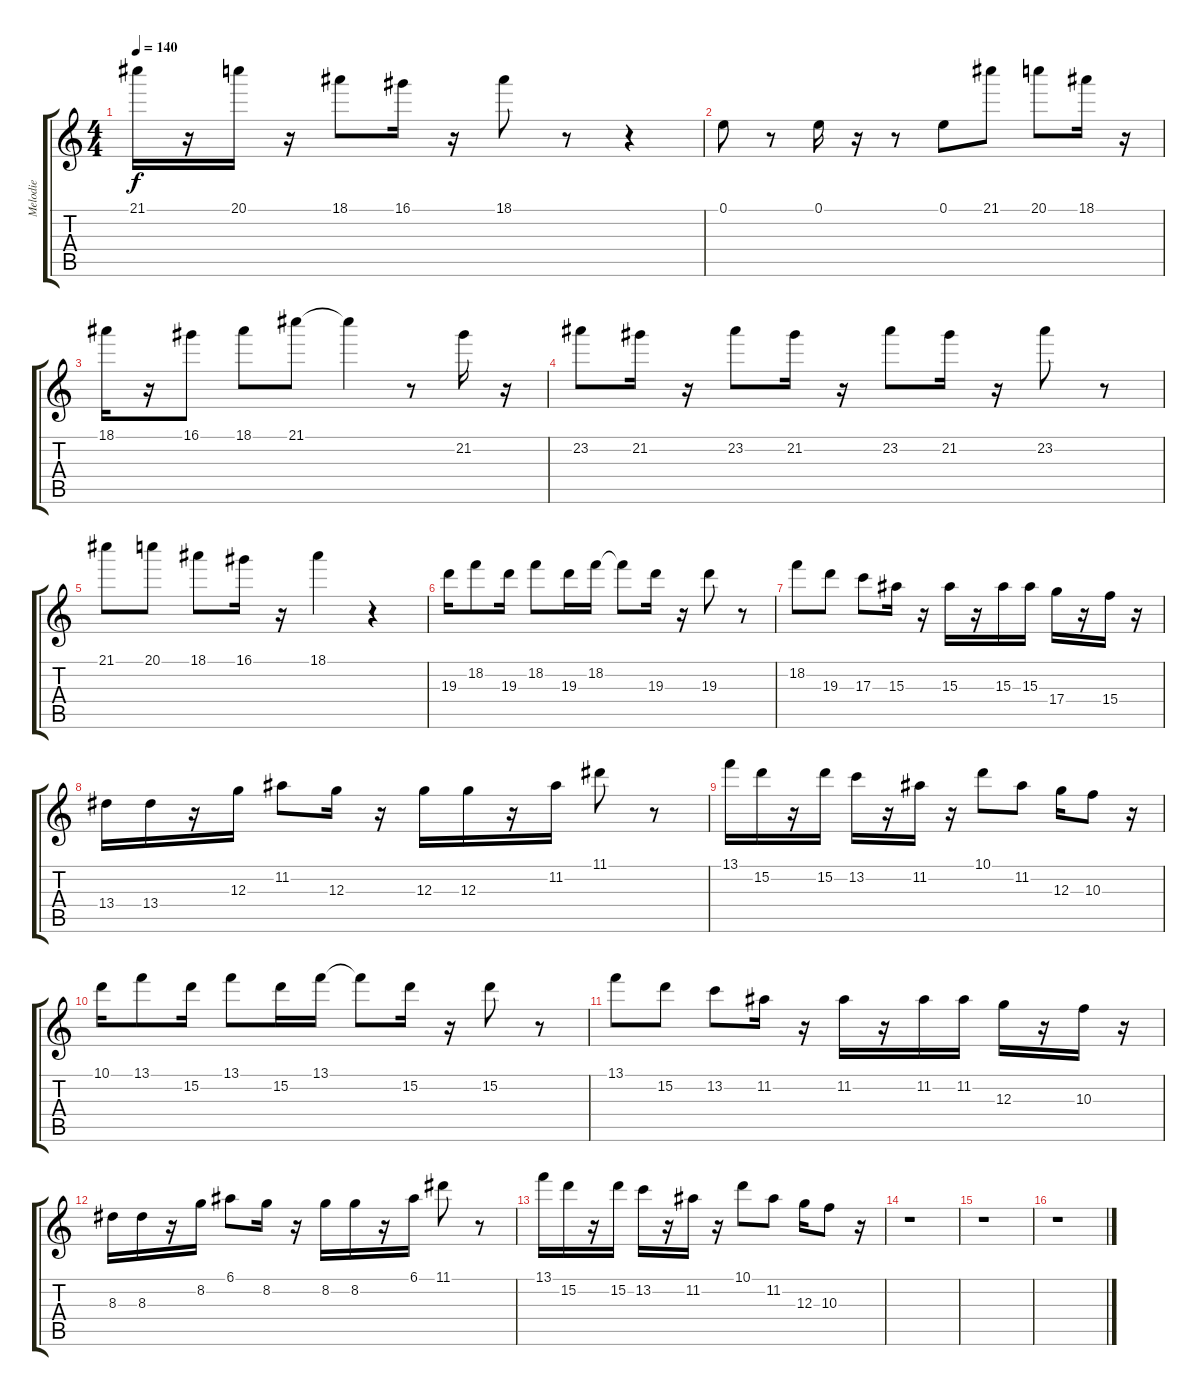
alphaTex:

\track ("Melodie" "Melodie") {instrument distortionguitar}
\staff {score tabs}
\tuning (E4 B3 G3 D3 A2 E2) {hide}
\ts (4 4)
\tempo 140
\clef g2
\ks c
21.1.16{dy f} r.16 20.1.16 r.16 18.1.8 16.1.16 r.16 18.1.8 r.8 r.4 |
0.1.8 r.8 0.1.16 r.16 r.8 0.1.8 21.1.8 20.1.8 18.1.16 r.16 |
18.1.16 r.16 16.1.8 18.1.8 21.1.8 21.1{t}.4 r.8 21.2.16 r.16 |
23.2.8 21.2.16 r.16 23.2.8 21.2.16 r.16 23.2.8 21.2.16 r.16 23.2.8 r.8 |
21.1.8 20.1.8 18.1.8 16.1.16 r.16 18.1.4 r.4 |
19.3.16 18.2.8 19.3.16 18.2.8 19.3.16 18.2.16 18.2{t}.8 19.3.16 r.16 19.3.8 r.8 |
18.2.8 19.3.8 17.3.8 15.3.16 r.16 15.3.16 r.16 15.3.16 15.3.16 17.4.16 r.16 15.4.16 r.16 |
13.4.16 13.4.16 r.16 12.3.16 11.2.8 12.3.16 r.16 12.3.16 12.3.16 r.16 11.2.16 11.1.8 r.8 |
13.1.16 15.2.16 r.16 15.2.16 13.2.16 r.16 11.2.16 r.16 10.1.8 11.2.8 12.3.16 10.3.8 r.16 |
10.1.16 13.1.8 15.2.16 13.1.8 15.2.16 13.1.16 13.1{t}.8 15.2.16 r.16 15.2.8 r.8 |
13.1.8 15.2.8 13.2.8 11.2.16 r.16 11.2.16 r.16 11.2.16 11.2.16 12.3.16 r.16 10.3.16 r.16 |
8.3.16 8.3.16 r.16 8.2.16 6.1.8 8.2.16 r.16 8.2.16 8.2.16 r.16 6.1.16 11.1.8 r.8 |
13.1.16 15.2.16 r.16 15.2.16 13.2.16 r.16 11.2.16 r.16 10.1.8 11.2.8 12.3.16 10.3.8 r.16 |
r.1 |
r.1 |
r.1
